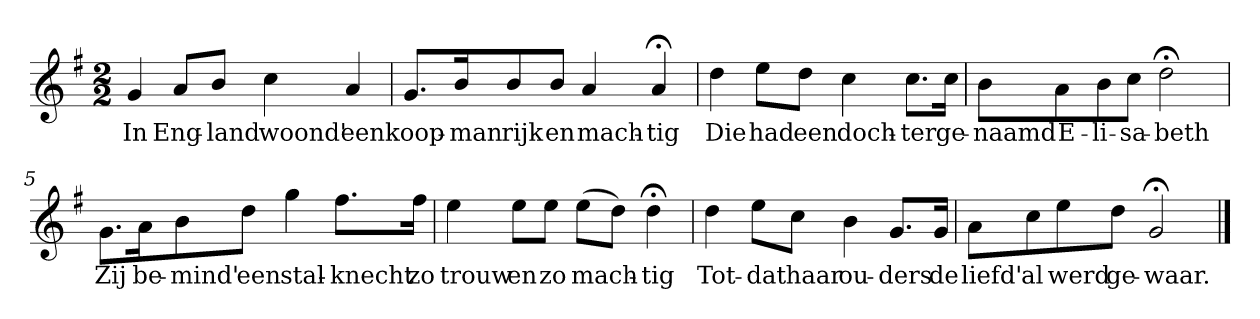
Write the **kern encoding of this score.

**kern	**text
*part1	*part1
*staff1	*staff1
*k[f#]	*
*G:	*
*M2/2	*
*MM120	*
=1	=1
4g	In
8aL	Eng-
8bJ	-land
4cc	woond'
4a	een
=2	=2
8.gL	koop-
16bK	-man
8b	rijk
8bJ	en
4a	mach-
4a;<	-tig
=3	=3
4dd	Die
8eeL	had
8ddJ	een
4cc	doch-
8.ccL	-ter
16ccJk	ge-
=4	=4
8bL	-naamd
8a	E-
8b	-li-
8ccJ	-sa-
2dd;<	-beth
=5	=5
8.gL	Zij
16aK	be-
8b	-mind'
8ddJ	een
4gg	stal-
8.ff#L	-knecht
16ff#Jk	zo
=6	=6
4ee	trouw
8eeL	en
8eeJ	zo
(8eeL	mach-
8ddJ)	.
4dd;<	-tig
=7	=7
4dd	Tot-
8eeL	-dat
8ccJ	haar
4b	ou-
8.gL	-ders
16gJk	de
=8	=8
8aL	liefd'
8cc	al
8ee	werd
8ddJ	ge-
2g;<	-waar.
==	==
*-	*-
